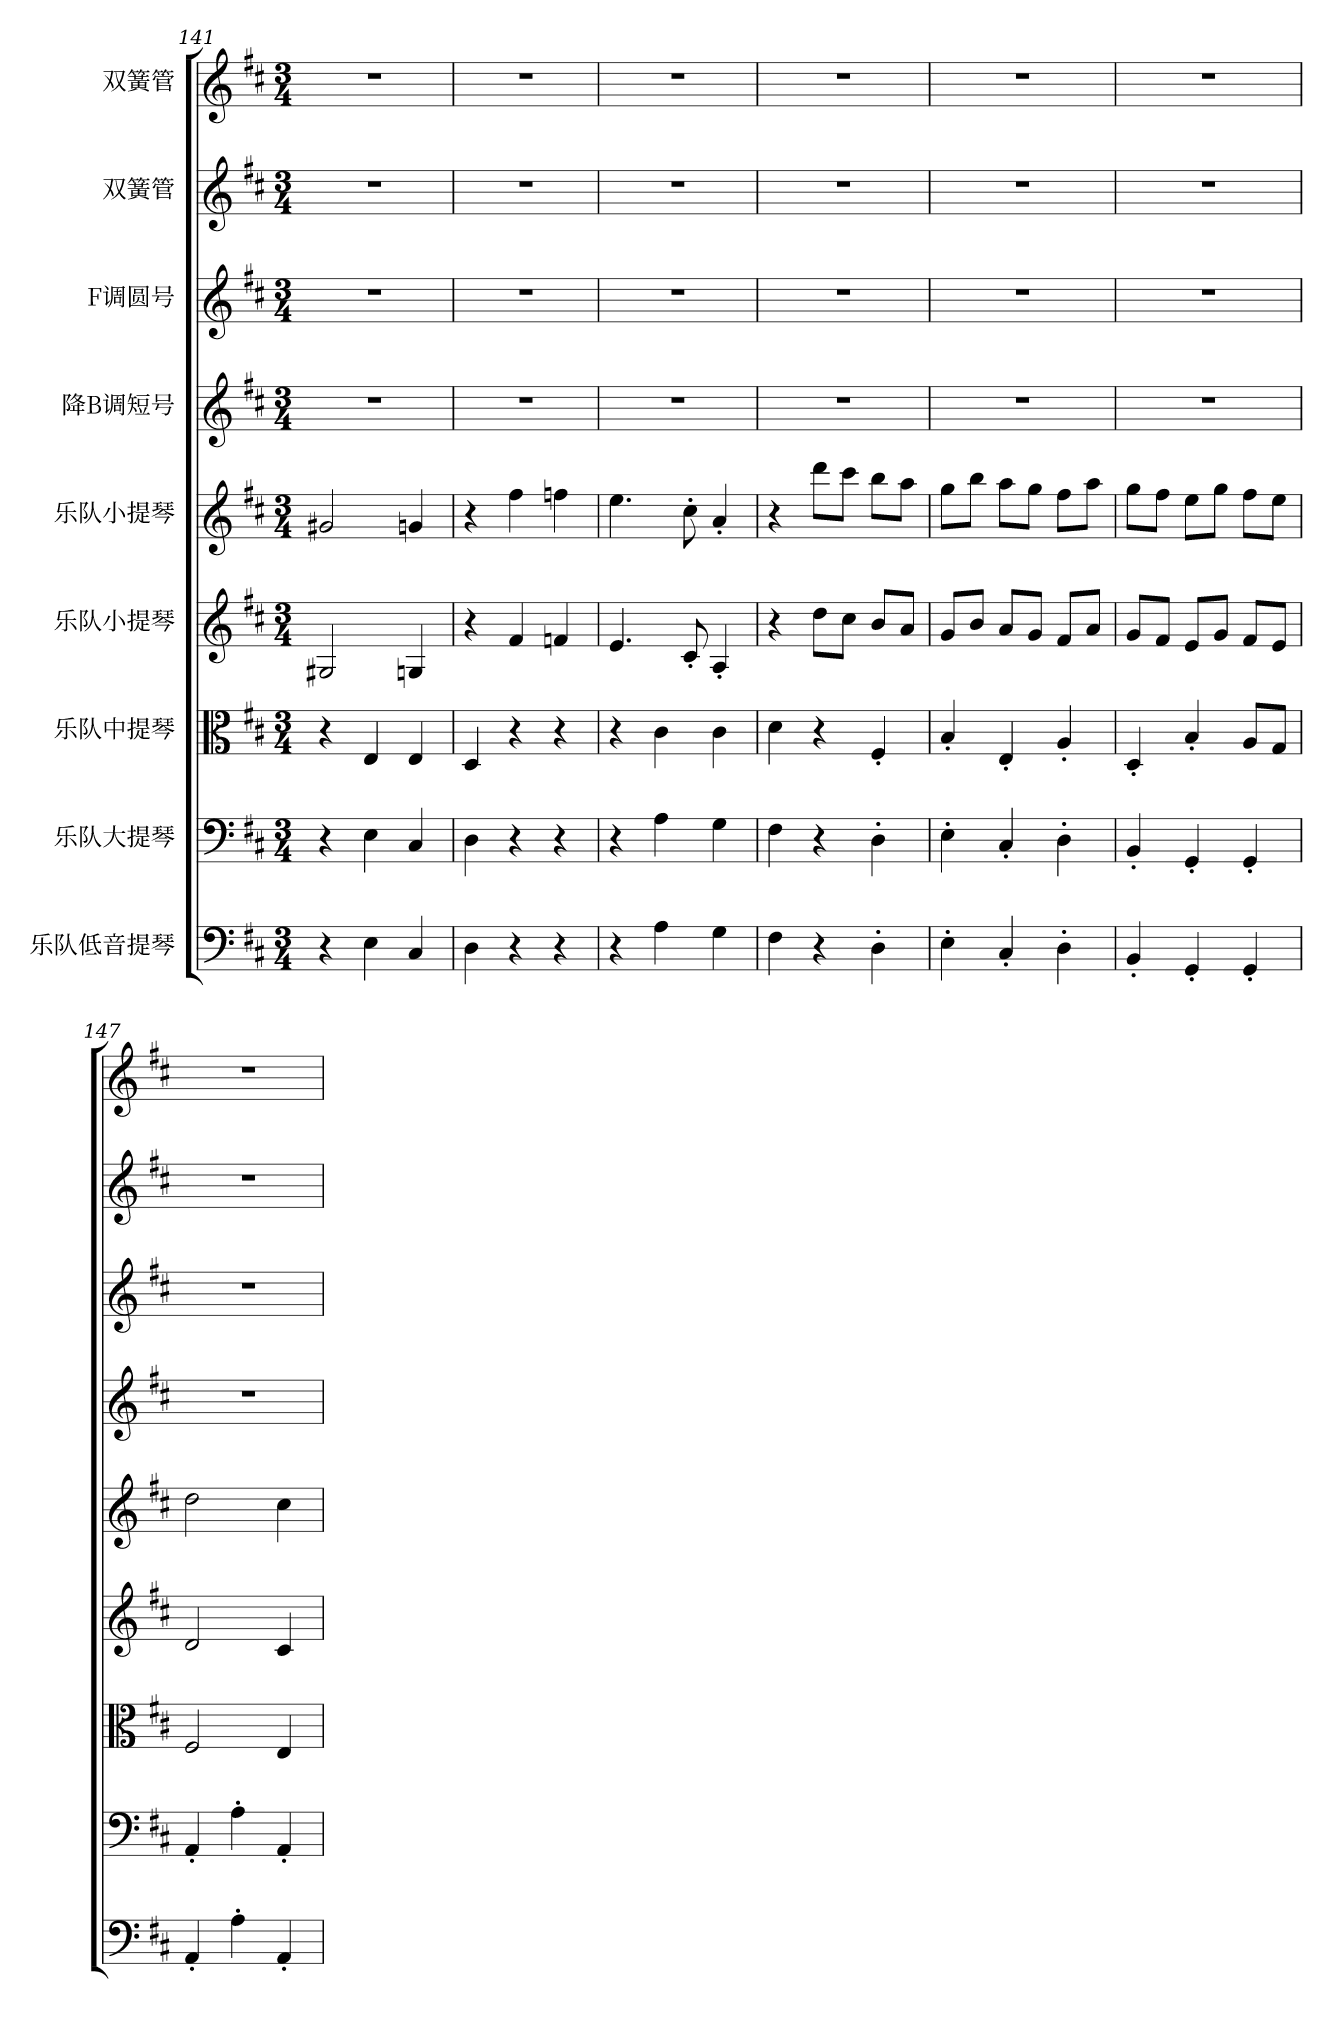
**kern	**kern	**kern	**kern	**kern	**kern	**kern	**kern	**kern
*part9	*part8	*part7	*part6	*part5	*part4	*part3	*part2	*part1
*staff9	*staff8	*staff7	*staff6	*staff5	*staff4	*staff3	*staff2	*staff1
*I"乐队低音提琴	*I"乐队大提琴	*I"乐队中提琴	*I"乐队小提琴	*I"乐队小提琴	*I"降B调短号	*I"F调圆号	*I"双簧管	*I"双簧管
!!LO:PB:g=z
*clefF4	*clefF4	*clefC3	*clefG2	*clefG2	*clefG2	*clefG2	*clefG2	*clefG2
*ITrd7c12	*	*	*	*	*ITrd1c2	*ITrd4c7	*	*
*k[f#c#]	*k[f#c#]	*k[f#c#]	*k[f#c#]	*k[f#c#]	*k[]	*k[f#]	*k[f#c#]	*k[f#c#]
*M3/4	*M3/4	*M3/4	*M3/4	*M3/4	*M3/4	*M3/4	*M3/4	*M3/4
=141	=141	=141	=141	=141	=141	=141	=141	=141
4r	4r	4r	2G#X/	2g#X/	2.r	2.r	2.r	2.r
4EE\	4E\	4E/	.	.	.	.	.	.
4CC#/	4C#/	4E/	4Gn/	4gn/	.	.	.	.
=142	=142	=142	=142	=142	=142	=142	=142	=142
4DD\	4D\	4D/	4r	4r	2.r	2.r	2.r	2.r
4r	4r	4r	4f#/	4ff#\	.	.	.	.
4r	4r	4r	4fn/	4ffn\	.	.	.	.
=143	=143	=143	=143	=143	=143	=143	=143	=143
4r	4r	4r	4.e/	4.ee\	2.r	2.r	2.r	2.r
4AA\	4A\	4c#\	.	.	.	.	.	.
.	.	.	8c#'/	8cc#'\	.	.	.	.
4GG\	4G\	4c#\	4A'/	4a'/	.	.	.	.
=144	=144	=144	=144	=144	=144	=144	=144	=144
4FF#\	4F#\	4d\	4r	4r	2.r	2.r	2.r	2.r
4r	4r	4r	8dd\L	8ddd\L	.	.	.	.
.	.	.	8cc#\J	8ccc#\J	.	.	.	.
4DD'\	4D'\	4F#'/	8b/L	8bb\L	.	.	.	.
.	.	.	8a/J	8aa\J	.	.	.	.
=145	=145	=145	=145	=145	=145	=145	=145	=145
4EE'\	4E'\	4B'/	8g/L	8gg\L	2.r	2.r	2.r	2.r
.	.	.	8b/J	8bb\J	.	.	.	.
4CC#'/	4C#'/	4E'/	8a/L	8aa\L	.	.	.	.
.	.	.	8g/J	8gg\J	.	.	.	.
4DD'\	4D'\	4A'/	8f#/L	8ff#\L	.	.	.	.
.	.	.	8a/J	8aa\J	.	.	.	.
=146	=146	=146	=146	=146	=146	=146	=146	=146
4BBB'/	4BB'/	4D'/	8g/L	8gg\L	2.r	2.r	2.r	2.r
.	.	.	8f#/J	8ff#\J	.	.	.	.
4GGG'/	4GG'/	4B'/	8e/L	8ee\L	.	.	.	.
.	.	.	8g/J	8gg\J	.	.	.	.
4GGG'/	4GG'/	8A/L	8f#/L	8ff#\L	.	.	.	.
.	.	8G/J	8e/J	8ee\J	.	.	.	.
=147	=147	=147	=147	=147	=147	=147	=147	=147
*	*	*	*	*	*	*	*	*MM115
4AAA'/	4AA'/	2F#/	2d/	2dd\	2.r	2.r	2.r	2.r
4AA'\	4A'\	.	.	.	.	.	.	.
4AAA'/	4AA'/	4E/	4c#/	4cc#\	.	.	.	.
=	=	=	=	=	=	=	=	=
*-	*-	*-	*-	*-	*-	*-	*-	*-
